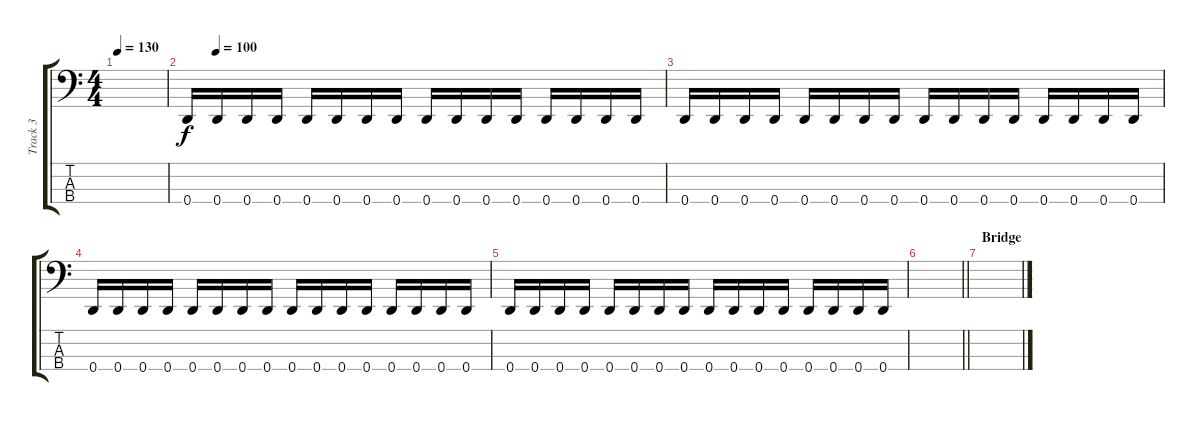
\track ("Track 3" "Track 3") {instrument electricbasspick}
\staff {score tabs}
\tuning (G2 D2 A1 D1) {hide}
\ts (4 4)
\tempo 130
\clef f4
\ks c
|
\tempo (100 0.0625)
0.4.16 0.4.16 0.4.16 0.4.16 0.4.16 0.4.16 0.4.16 0.4.16 0.4.16 0.4.16 0.4.16 0.4.16 0.4.16 0.4.16 0.4.16 0.4.16 |
0.4.16 0.4.16 0.4.16 0.4.16 0.4.16 0.4.16 0.4.16 0.4.16 0.4.16 0.4.16 0.4.16 0.4.16 0.4.16 0.4.16 0.4.16 0.4.16 |
0.4.16 0.4.16 0.4.16 0.4.16 0.4.16 0.4.16 0.4.16 0.4.16 0.4.16 0.4.16 0.4.16 0.4.16 0.4.16 0.4.16 0.4.16 0.4.16 |
0.4.16 0.4.16 0.4.16 0.4.16 0.4.16 0.4.16 0.4.16 0.4.16 0.4.16 0.4.16 0.4.16 0.4.16 0.4.16 0.4.16 0.4.16 0.4.16 |
\barLineRight lightlight
|
\section ("" "Bridge")
